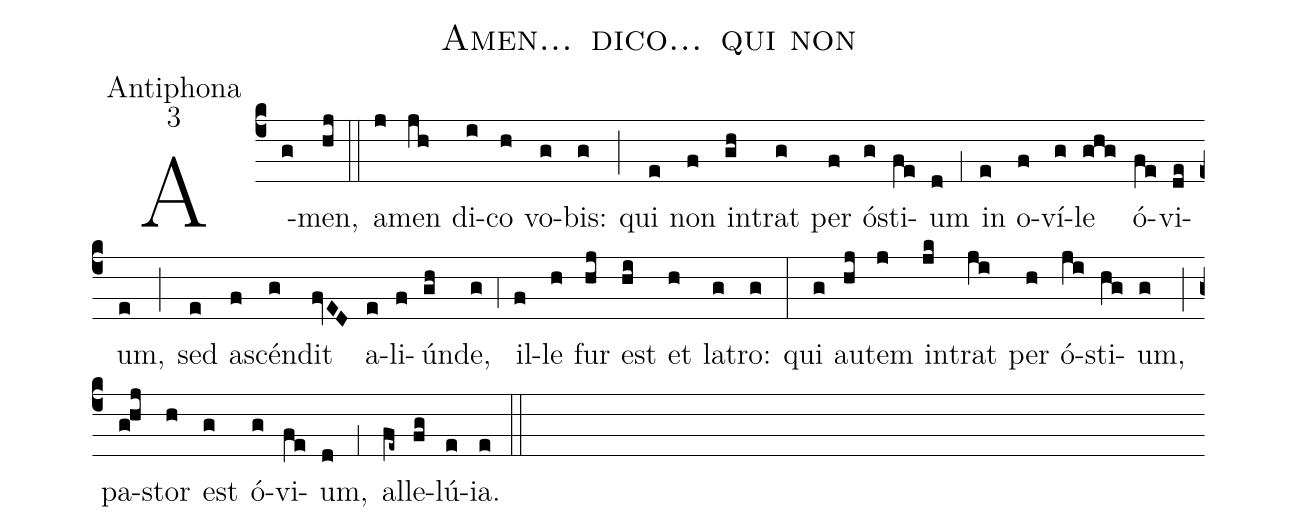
name:Amen... dico... qui non;
office-part:Antiphona;
mode:3;
%%
(c4) A(g)men,(hj) (::) a(j)men(jh) di(i)co(h) vo(g)bis:(g) (;) qui(e) non(f) in(gh)trat(g) per(f) ó(g)sti(fe)um(d) (;1) in(e) o(f)ví(g)le(ghg) ó(fe)vi(de)um,(e) (;) sed(e) a(f)scén(g)dit(fvED) a(e)li(f)ún(gh)de,(g) (;4) il(f)le(h) fur(hj) est(hi) et(h) la(g)tro:(g) (:) qui(g) au(hj)tem(j) in(jk)trat(ji) per(h) ó(ji)sti(hg)um,(g) (;) pa(g!hj)stor(h) est(g) ó(g)vi(fe)um,(d) (;1) al(fe~)le(fg)lú(e)ia.(e) (::)
